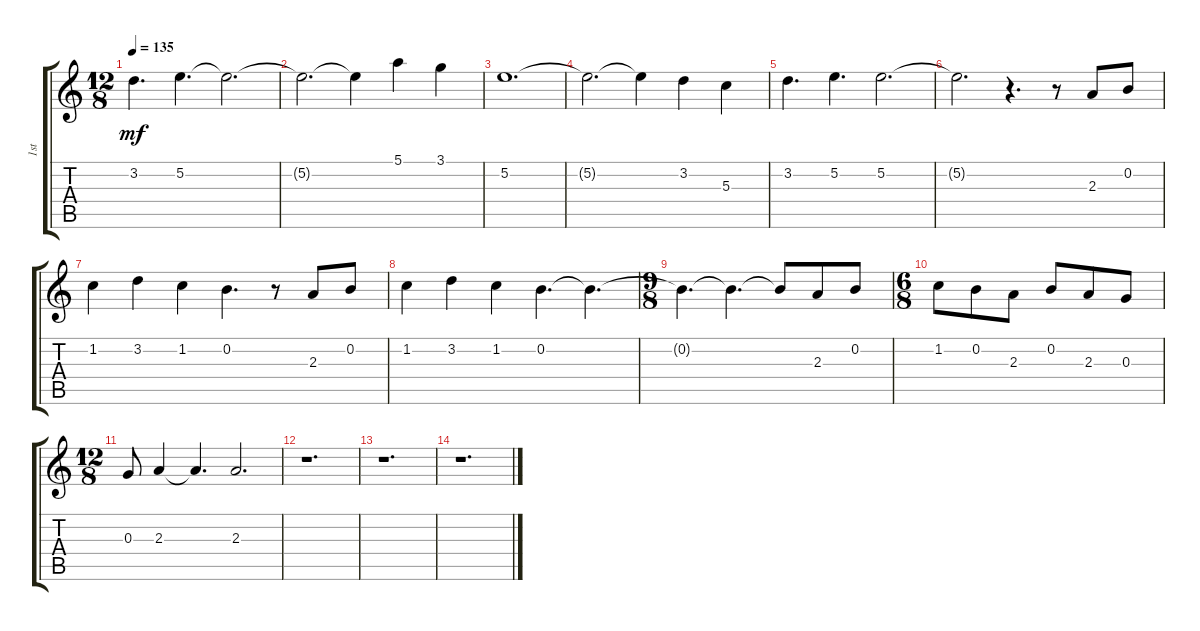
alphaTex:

\track ("1st" "1st") {instrument acousticguitarnylon}
\staff {score tabs}
\tuning (E4 B3 G3 D3 A2 E2) {hide}
\ts (12 8)
\tempo 135
\clef g2
\ks c
3.2.4{d dy mf} 5.2.4{d} 5.2{t}.2{d} |
5.2{t}.2{d} 5.2{t}.4 5.1.4 3.1.4 |
5.2.1{d} |
5.2{t}.2{d} 5.2{t}.4 3.2.4 5.3.4 |
3.2.4{d} 5.2.4{d} 5.2.2{d} |
5.2{t}.2{d} r.4{d} r.8 2.3.8 0.2.8 |
1.2.4 3.2.4 1.2.4 0.2.4{d} r.8 2.3.8 0.2.8 |
1.2.4 3.2.4 1.2.4 0.2.4{d} 0.2{t}.4{d} |
\ts (9 8)
0.2{t}.4{d} 0.2{t}.4{d} 0.2{t}.8 2.3.8 0.2.8 |
\ts (6 8)
1.2.8 0.2.8 2.3.8 0.2.8 2.3.8 0.3.8 |
\ts (12 8)
0.3.8 2.3.4 2.3{t}.4{d} 2.3.2{d} |
r.1{d} |
r.1{d} |
r.1{d}
